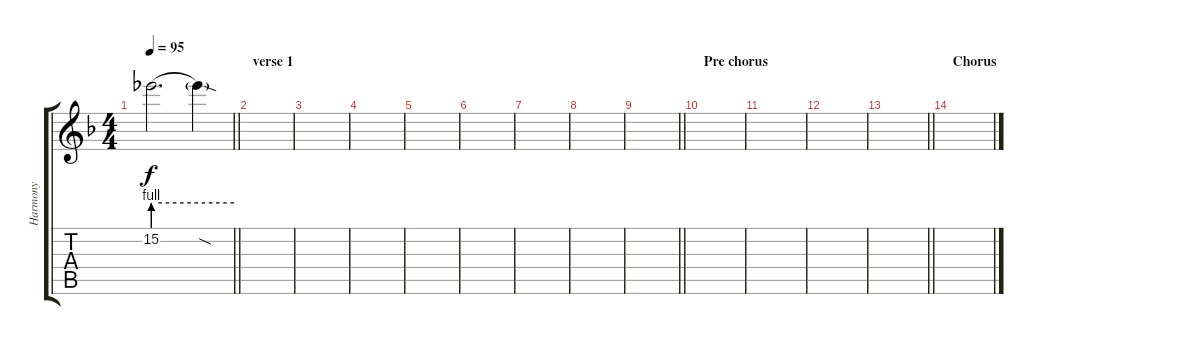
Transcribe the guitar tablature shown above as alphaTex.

\track ("Harmony" "Harmony") {instrument distortionguitar}
\staff {score tabs}
\tuning (Eb4 Bb3 Gb3 Db3 Ab2 Eb2) {hide}
\ts (4 4)
\tempo 95
\clef g2
\barLineRight lightlight
\ks dminor
15.2{be (hold 0 4 60 4) t}.2{d dy f} 15.2{sod t}.4 |
\section ("" "verse 1")
|
|
|
|
|
|
|
\barLineRight lightlight
|
\section ("" "Pre chorus")
|
|
|
\barLineRight lightlight
|
\section ("" "Chorus")
